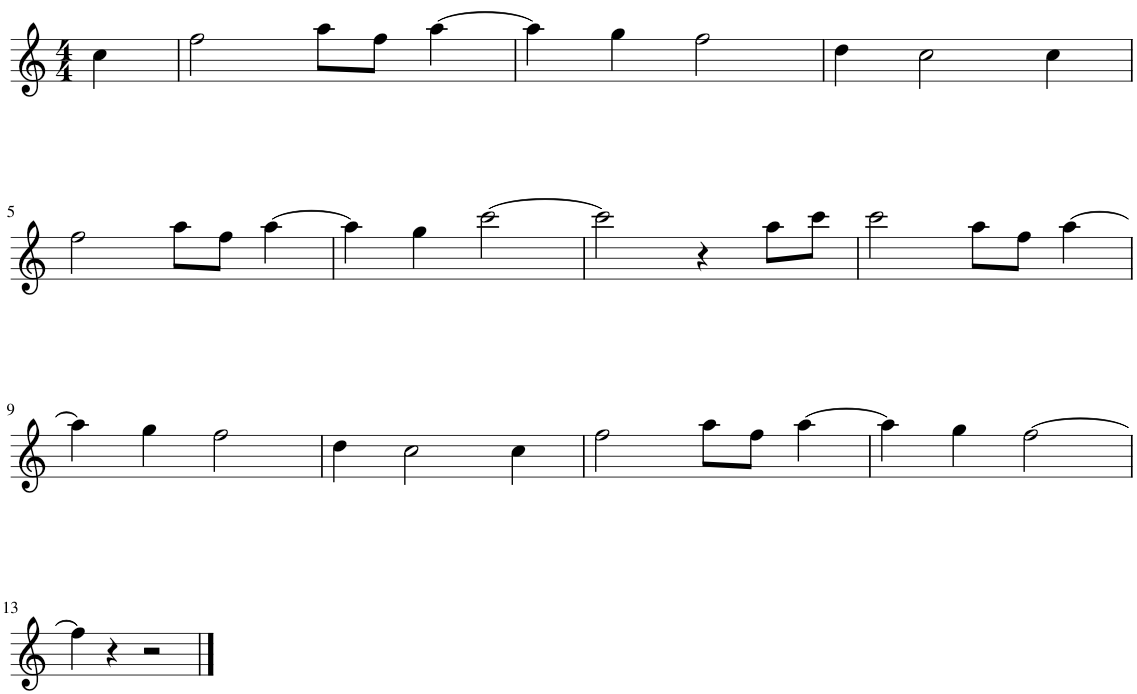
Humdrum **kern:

**kern
*part1
*staff1
*I"Harmonica
*I'Hmca
*clefG2
*k[]
*M4/4
=1
4cc\
=2
2ff\
8aa\L
8ff\J
[4aa\
=3
4aa\]
4gg\
2ff\
=4
4dd\
2cc\
4cc\
!!LO:LB:g=z
=5
2ff\
8aa\L
8ff\J
[4aa\
=6
4aa\]
4gg\
[2ccc\
=7
2ccc\]
4r
8aa\L
8ccc\J
=8
2ccc\
8aa\L
8ff\J
[4aa\
!!LO:LB:g=z
=9
4aa\]
4gg\
2ff\
=10
4dd\
2cc\
4cc\
=11
2ff\
8aa\L
8ff\J
[4aa\
=12
4aa\]
4gg\
[2ff\
!!LO:LB:g=z
=13
4ff\]
4r
2r
==
*-
